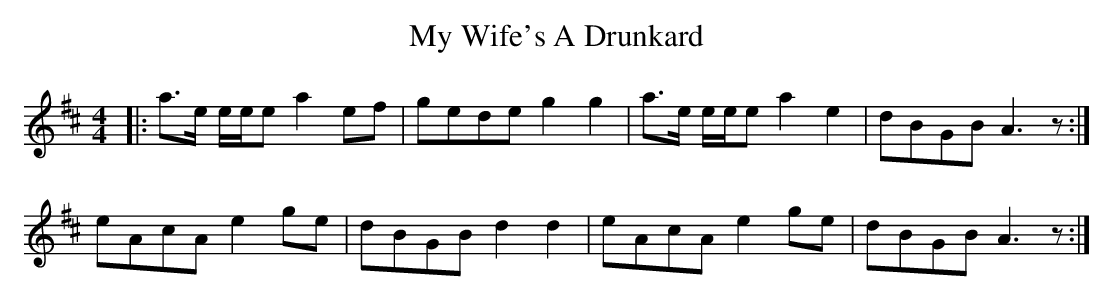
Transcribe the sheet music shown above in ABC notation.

X:1
T: My Wife's A Drunkard
M: 4/4
L: 1/8
K: Dmaj
|:a>e e/e/e a2 ef|gede g2 g2|a>e e/e/e a2 e2|dBGB A3 z:|
eAcA e2 ge|dBGB d2 d2|eAcA e2 ge|dBGB A3 z:|
